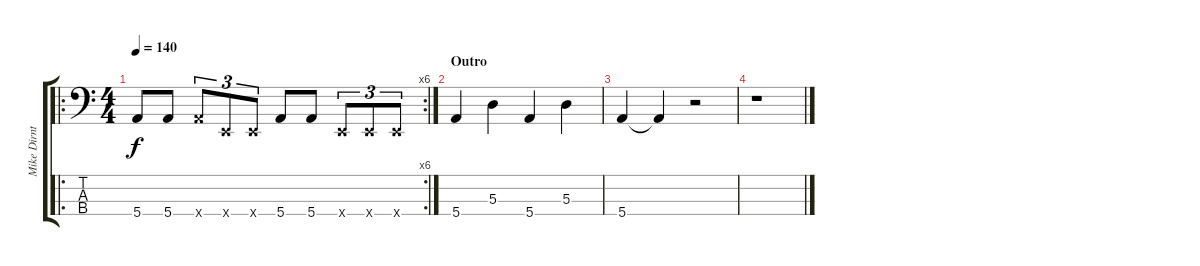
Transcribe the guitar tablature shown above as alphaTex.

\track ("Mike Dirnt" "Mike Dirnt") {instrument electricbasspick}
\staff {score tabs}
\tuning (G2 D2 A1 E1) {hide}
\ro
\rc 6
\ts (4 4)
\tempo 140
\clef f4
\ks c
5.4.8{dy f} 5.4.8 5.4{x}.8{tu (3 2)} 0.4{x}.8{tu (3 2)} 0.4{x}.8{tu (3 2)} 5.4.8 5.4.8 0.4{x}.8{tu (3 2)} 0.4{x}.8{tu (3 2)} 0.4{x}.8{tu (3 2)} |
\section ("" "Outro")
5.4.4 5.3.4 5.4.4 5.3.4 |
5.4.4 5.4{t}.4 r.2 |
r.1
